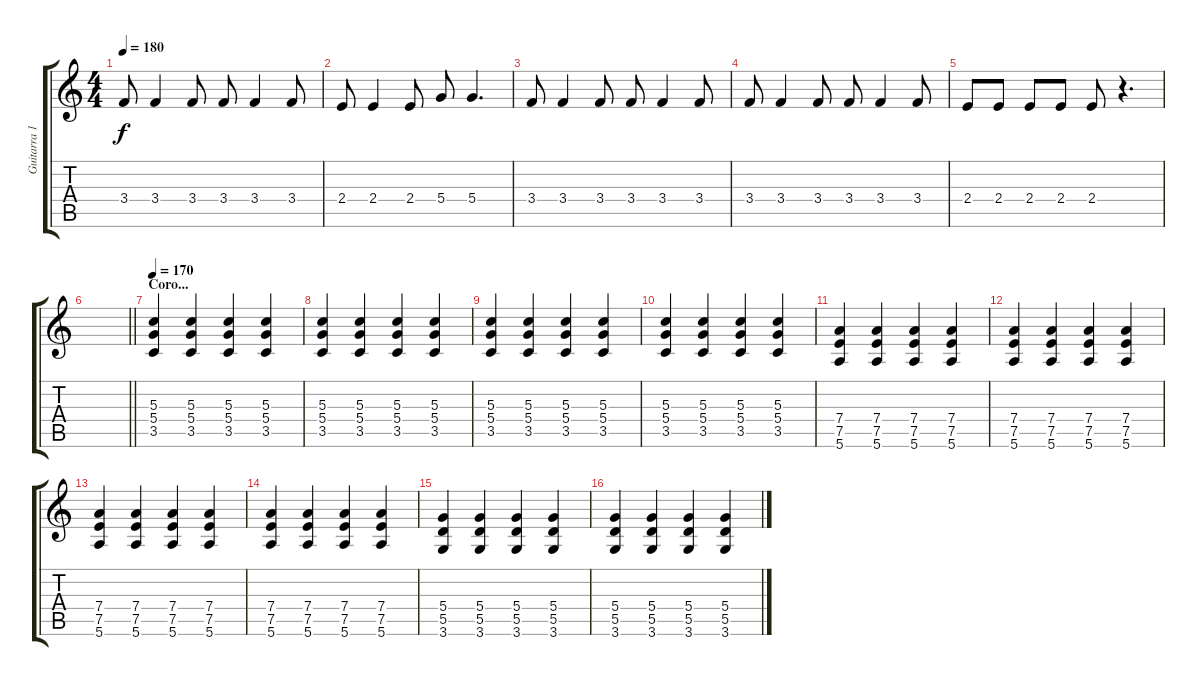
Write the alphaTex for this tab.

\track ("Guitarra 1" "Guitarra 1") {instrument distortionguitar}
\staff {score tabs}
\tuning (E4 B3 G3 D3 A2 E2) {hide}
\ts (4 4)
\tempo 180
\clef g2
\ks c
3.4.8{dy f} 3.4.4 3.4.8 3.4.8 3.4.4 3.4.8 |
2.4.8{volume 16} 2.4.4 2.4.8 5.4.8 5.4.4{d} |
3.4.8 3.4.4 3.4.8 3.4.8 3.4.4 3.4.8 |
3.4.8 3.4.4 3.4.8 3.4.8 3.4.4 3.4.8 |
2.4.8 2.4.8 2.4.8 2.4.8 2.4.8 r.4{d} |
\barLineRight lightlight
|
\section ("" "Coro...")
\tempo 170
(5.3 5.4 3.5).4 (5.3 5.4 3.5).4 (5.3 5.4 3.5).4 (5.3 5.4 3.5).4 |
(5.3 5.4 3.5).4 (5.3 5.4 3.5).4 (5.3 5.4 3.5).4 (5.3 5.4 3.5).4 |
(5.3 5.4 3.5).4 (5.3 5.4 3.5).4 (5.3 5.4 3.5).4 (5.3 5.4 3.5).4 |
(5.3 5.4 3.5).4 (5.3 5.4 3.5).4 (5.3 5.4 3.5).4 (5.3 5.4 3.5).4 |
(7.4 7.5 5.6).4 (7.4 7.5 5.6).4 (7.4 7.5 5.6).4 (7.4 7.5 5.6).4 |
(7.4 7.5 5.6).4 (7.4 7.5 5.6).4 (7.4 7.5 5.6).4 (7.4 7.5 5.6).4 |
(7.4 7.5 5.6).4 (7.4 7.5 5.6).4 (7.4 7.5 5.6).4 (7.4 7.5 5.6).4 |
(7.4 7.5 5.6).4 (7.4 7.5 5.6).4 (7.4 7.5 5.6).4 (7.4 7.5 5.6).4 |
(5.4 5.5 3.6).4 (5.4 5.5 3.6).4 (5.4 5.5 3.6).4 (5.4 5.5 3.6).4 |
(5.4 5.5 3.6).4 (5.4 5.5 3.6).4 (5.4 5.5 3.6).4 (5.4 5.5 3.6).4
